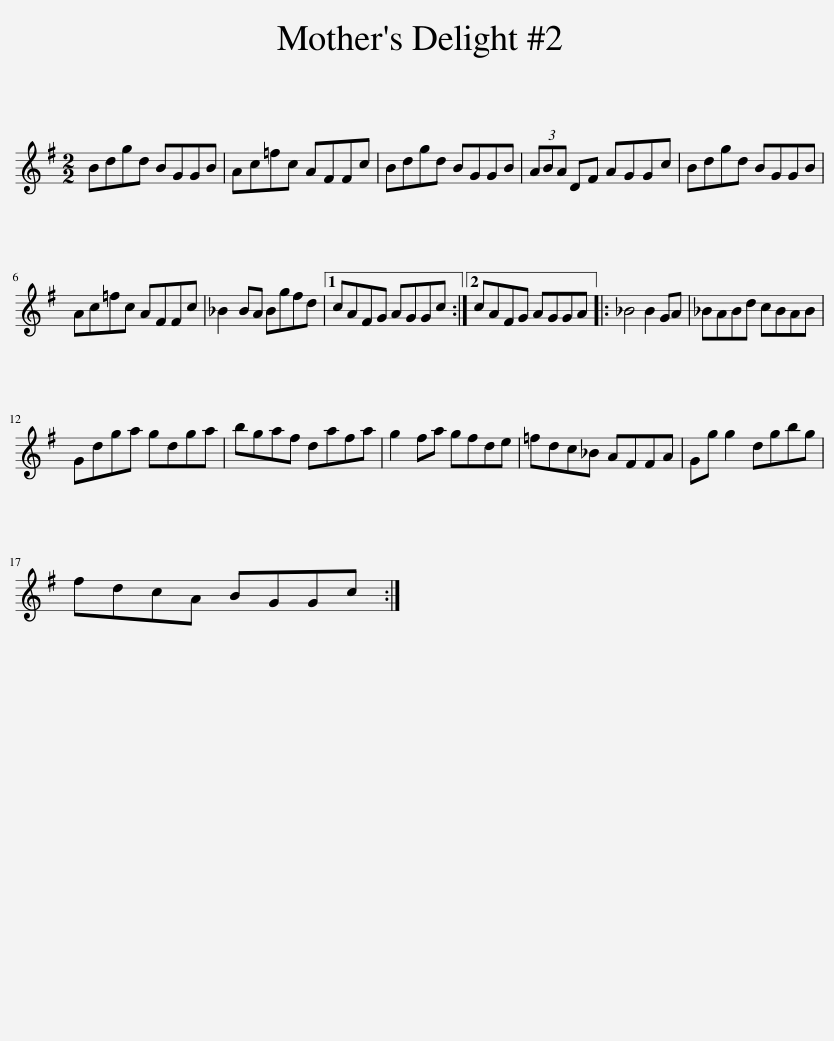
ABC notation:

X:1
L:1/8
M:2/2
I:linebreak $
K:G
V:1 treble
V:1
 Bdgd BGGB | Ac=fc AFFc | Bdgd BGGB | (3ABA DF AGGc | Bdgd BGGB |$ %5
 Ac=fc AFFc | _B2 BA Bgfd |1 cAFG AGGc :|2 cAFG AGGA |: _B4 B2 GA | %10
 _BABd cBAB |$ Gdga gdga | bgaf dafa | g2 fa gfde | =fdc_B AFFA | %15
 Gg g2 dgbg |$ fdcA BGGc :| %17
